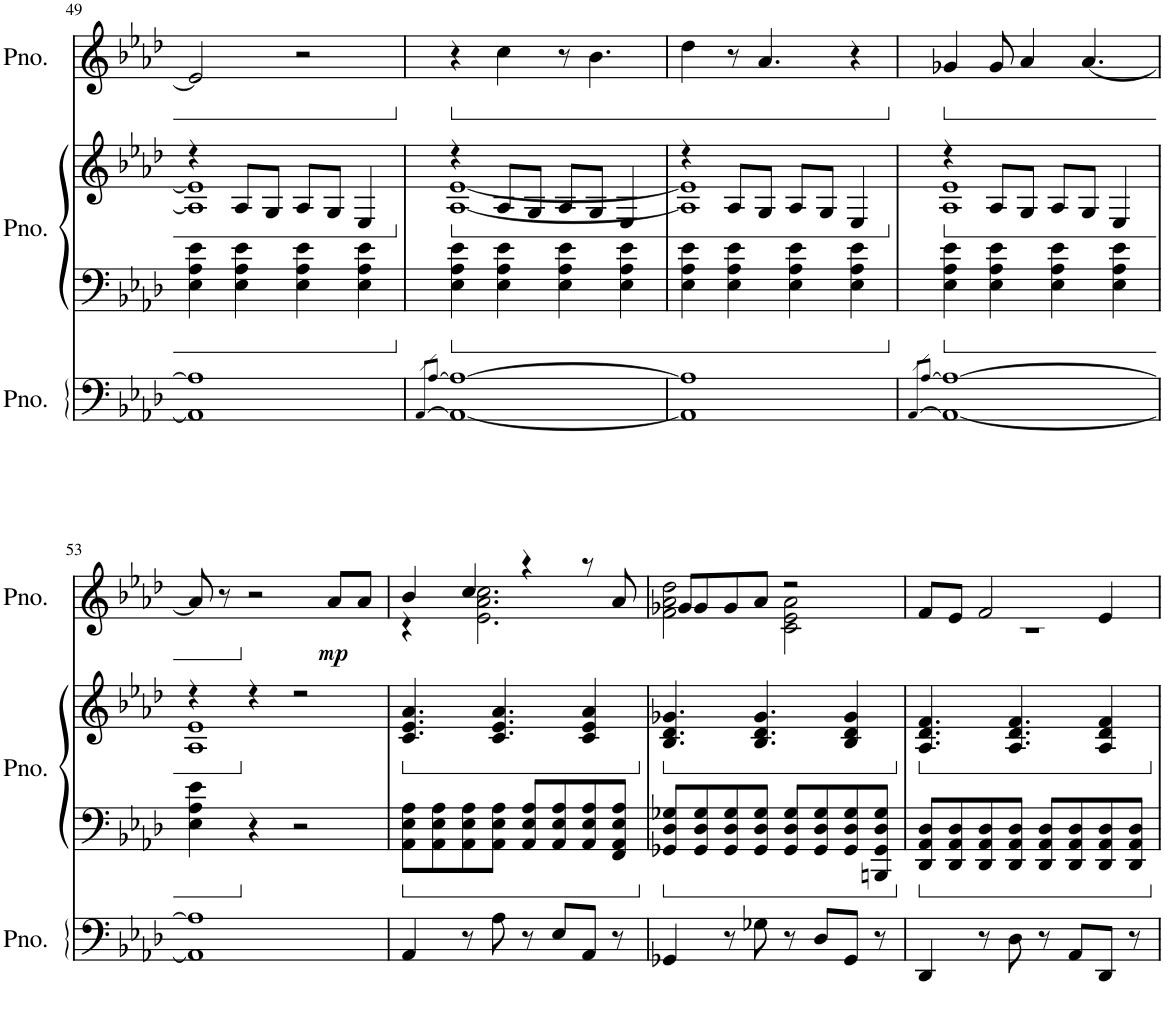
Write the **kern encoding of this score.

**kern	**kern	**kern	**kern	**dynam
*part3	*part2	*part2	*part1	*part1
*staff4	*staff3	*staff2	*staff1	*staff1
*I"Piano	*I"Piano	*	*I"Piano	*
*I'Pno.	*I'Pno.	*	*I'Pno.	*
!!LO:PB:g=z
*clefF4	*clefF4	*clefG2	*clefG2	*
*k[b-e-a-d-]	*k[b-e-a-d-]	*k[b-e-a-d-]	*k[b-e-a-d-]	*
*M4/4	*M4/4	*M4/4	*M4/4	*
=49	=49	=49	=49	=49
*	*	*^	*	*
1AA-] 1A-]	4E-\ 4A-\ 4e-\	4r	1A-] 1e-]	2e-/]	.
.	4E-\ 4A-\ 4e-\	8A-/L	.	.	.
.	.	8G/J	.	.	.
.	4E-\ 4A-\ 4e-\	8A-/L	.	2r	.
.	.	8G/J	.	.	.
.	4E-\ 4A-\ 4e-\	4E-/	.	.	.
=50	=50	=50	=50	=50	=50
[8qAA-/L	.	.	.	.	.
[8qA-/J	.	.	.	.	.
*	*	*ped	*	*	*
*	*	*	*	*ped	*
1AA-_ 1A-_	4E-\ 4A-\ 4e-\	4r	[1A- [1e-	4r	.
.	4E-\ 4A-\ 4e-\	8A-/L	.	4cc\	.
.	.	8G/J	.	.	.
.	4E-\ 4A-\ 4e-\	8A-/L	.	8r	.
.	.	8G/J	.	4.b-\	.
.	4E-\ 4A-\ 4e-\	4E-/	.	.	.
=51	=51	=51	=51	=51	=51
1AA-] 1A-]	4E-\ 4A-\ 4e-\	4r	1A-] 1e-]	4dd-\	.
.	4E-\ 4A-\ 4e-\	8A-/L	.	8r	.
.	.	8G/J	.	4.a-/	.
.	4E-\ 4A-\ 4e-\	8A-/L	.	.	.
.	.	8G/J	.	.	.
.	4E-\ 4A-\ 4e-\	4E-/	.	4r	.
=52	=52	=52	=52	=52	=52
[8qAA-/L	.	.	.	.	.
[8qA-/J	.	.	.	.	.
*	*	*Xped	*	*	*
*	*	*ped	*	*	*
*	*	*	*	*Xped	*
*	*	*	*	*ped	*
1AA-_ 1A-_	4E-\ 4A-\ 4e-\	4r	1A- 1e-	4g-X/	.
.	4E-\ 4A-\ 4e-\	8A-/L	.	8g-/	.
.	.	8G/J	.	4a-/	.
.	4E-\ 4A-\ 4e-\	8A-/L	.	.	.
.	.	8G/J	.	[4.a-/	.
.	4E-\ 4A-\ 4e-\	4E-/	.	.	.
!!LO:LB:g=z
=53	=53	=53	=53	=53	=53
1AA-] 1A-]	4E-\ 4A-\ 4e-\	4r	1A- 1e-	8a-/]	.
.	.	.	.	8r	.
*	*	*Xped	*	*	*
*	*	*	*	*Xped	*
.	4r	4r	.	2r	.
.	2r	2r	.	.	.
!	!	!	!	!	!LO:DY:b
.	.	.	.	8a-/L	mp
.	.	.	.	8a-/J	.
*	*	*v	*v	*	*
=54	=54	=54	=54	=54
*	*	*ped	*	*
*	*	*	*^	*
4AA-/	8AA-\ 8E-\ 8A-\L	4.c/ 4.e-/ 4.a-/	4b-/	4r	.
.	8AA-\ 8E-\ 8A-\	.	.	.	.
8r	8AA-\ 8E-\ 8A-\	.	4cc/	2.e-\ 2.a-\ 2.cc\	.
8A-\	8AA-\ 8E-\ 8A-\J	4.c/ 4.e-/ 4.a-/	.	.	.
8r	8AA-/ 8E-/ 8A-/L	.	4r	.	.
8E-/L	8AA-/ 8E-/ 8A-/	.	.	.	.
8AA-/J	8AA-/ 8E-/ 8A-/	4c/ 4e-/ 4a-/	8r	.	.
8r	8FF/ 8AA-/ 8E-/ 8A-/J	.	8a-/	.	.
=55	=55	=55	=55	=55	=55
*	*	*Xped	*	*	*
*	*	*ped	*	*	*
4GG-X/	8GG-X/ 8D-/ 8G-X/L	4.B-/ 4.d-/ 4.g-X/	8g-X/L	2f\ 2a-\ 2dd-\	.
.	8GG-/ 8D-/ 8G-/	.	8g-/	.	.
8r	8GG-/ 8D-/ 8G-/	.	8g-/	.	.
8G-X\	8GG-/ 8D-/ 8G-/J	4.B-/ 4.d-/ 4.g-/	8a-/J	.	.
8r	8GG-/ 8D-/ 8G-/L	.	2r	2c\ 2e-\ 2a-\	.
8D-/L	8GG-/ 8D-/ 8G-/	.	.	.	.
8GG-/J	8GG-/ 8D-/ 8G-/	4B-/ 4d-/ 4g-/	.	.	.
8r	8BBBn/ 8GG-/ 8D-/ 8G-/J	.	.	.	.
=56	=56	=56	=56	=56	=56
*	*	*Xped	*	*	*
*	*	*ped	*	*	*
4DD-/	8DD-/ 8AA-/ 8D-/L	4.A-/ 4.d-/ 4.f/	8f/L	1r	.
.	8DD-/ 8AA-/ 8D-/	.	8e-/J	.	.
8r	8DD-/ 8AA-/ 8D-/	.	2f/	.	.
8D-\	8DD-/ 8AA-/ 8D-/J	4.A-/ 4.d-/ 4.f/	.	.	.
8r	8DD-/ 8AA-/ 8D-/L	.	.	.	.
8AA-/L	8DD-/ 8AA-/ 8D-/	.	.	.	.
8DD-/J	8DD-/ 8AA-/ 8D-/	4A-/ 4d-/ 4f/	4e-/	.	.
8r	8DD-/ 8AA-/ 8D-/J	.	.	.	.
*	*	*	*v	*v	*
*	*	*Xped	*	*
=	=	=	=	=
*-	*-	*-	*-	*-
